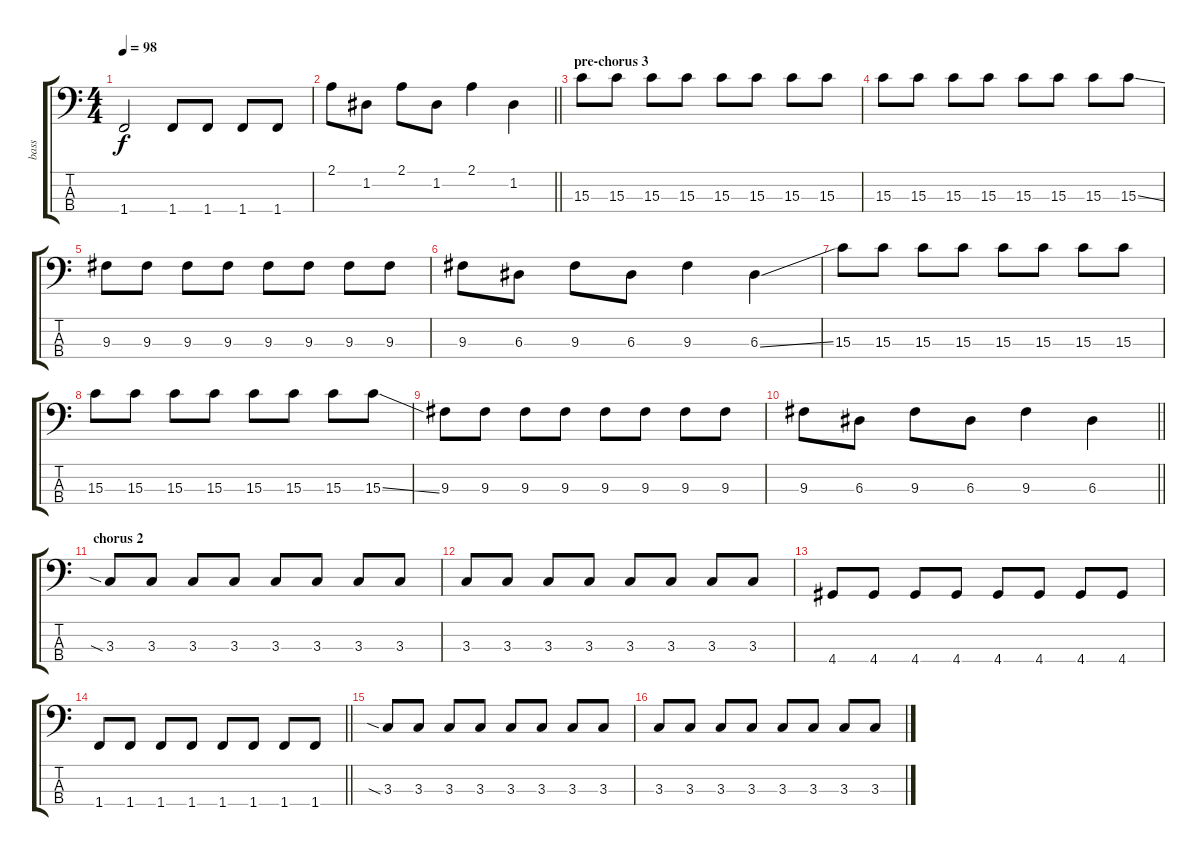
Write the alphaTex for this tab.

\track ("bass " "bass ") {instrument electricguitarjazz}
\staff {score tabs}
\tuning (G2 D2 A1 E1) {hide}
\ts (4 4)
\tempo 98
\clef f4
\ks c
1.4.2{dy f} 1.4.8 1.4.8 1.4.8 1.4.8 |
\barLineRight lightlight
2.1.8 1.2.8 2.1.8 1.2.8 2.1.4 1.2.4 |
\section ("" "pre-chorus 3")
15.3.8 15.3.8 15.3.8 15.3.8 15.3.8 15.3.8 15.3.8 15.3.8 |
15.3.8 15.3.8 15.3.8 15.3.8 15.3.8 15.3.8 15.3.8 15.3{ss}.8 |
9.3.8 9.3.8 9.3.8 9.3.8 9.3.8 9.3.8 9.3.8 9.3.8 |
9.3.8 6.3.8 9.3.8 6.3.8 9.3.4 6.3{ss}.4 |
15.3.8 15.3.8 15.3.8 15.3.8 15.3.8 15.3.8 15.3.8 15.3.8 |
15.3.8 15.3.8 15.3.8 15.3.8 15.3.8 15.3.8 15.3.8 15.3{ss}.8 |
9.3.8 9.3.8 9.3.8 9.3.8 9.3.8 9.3.8 9.3.8 9.3.8 |
\barLineRight lightlight
9.3.8 6.3.8 9.3.8 6.3.8 9.3.4 6.3.4 |
\section ("" "chorus 2")
3.3{sia}.8 3.3.8 3.3.8 3.3.8 3.3.8 3.3.8 3.3.8 3.3.8 |
3.3.8 3.3.8 3.3.8 3.3.8 3.3.8 3.3.8 3.3.8 3.3.8 |
4.4.8 4.4.8 4.4.8 4.4.8 4.4.8 4.4.8 4.4.8 4.4.8 |
\barLineRight lightlight
1.4.8 1.4.8 1.4.8 1.4.8 1.4.8 1.4.8 1.4.8 1.4.8 |
3.3{sia}.8 3.3.8 3.3.8 3.3.8 3.3.8 3.3.8 3.3.8 3.3.8 |
3.3.8 3.3.8 3.3.8 3.3.8 3.3.8 3.3.8 3.3.8 3.3.8
